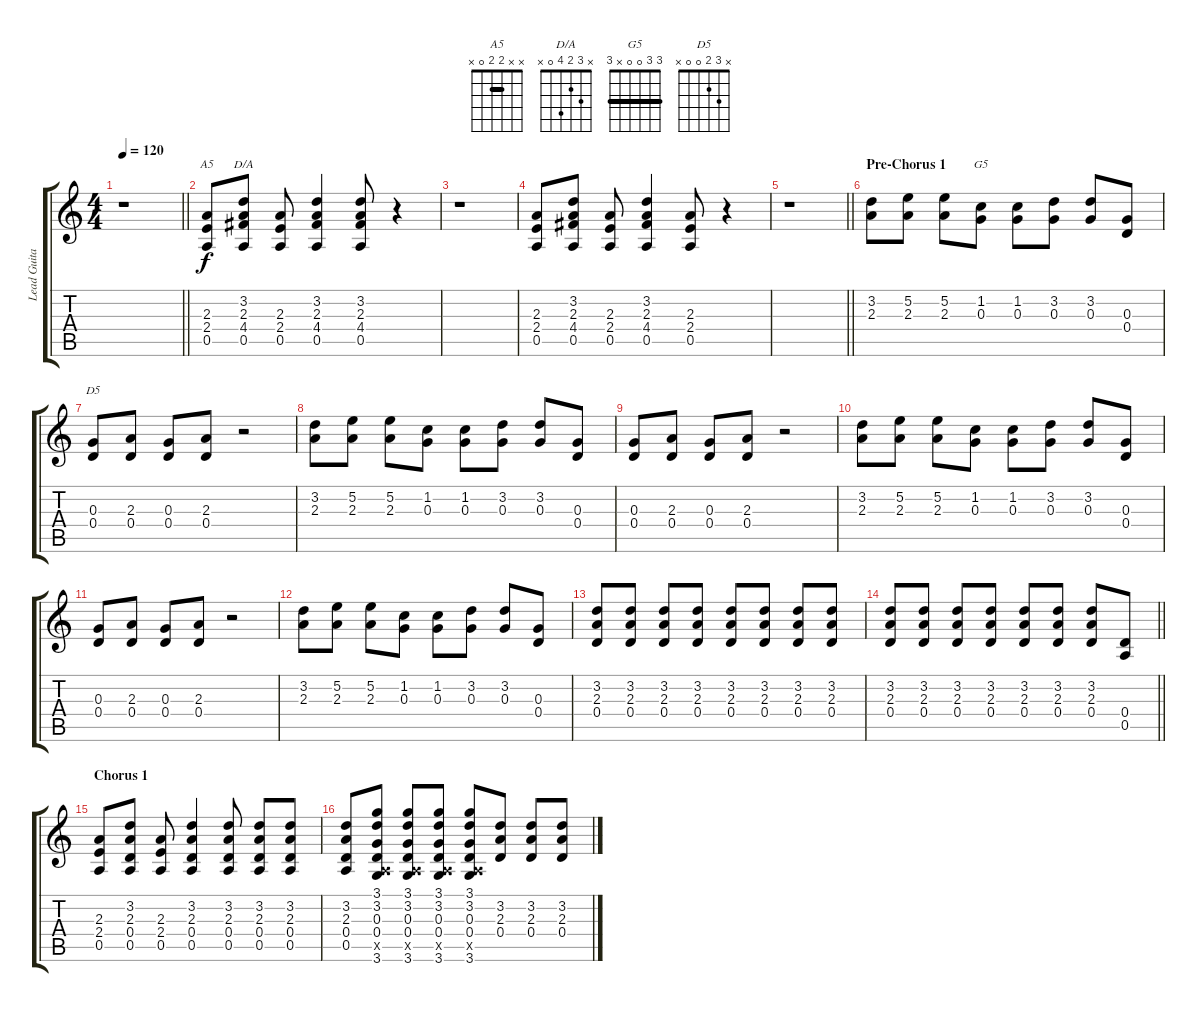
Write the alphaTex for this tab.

\track ("Lead Guitar (Angus Young)" "Lead Guita") {instrument overdrivenguitar}
\staff {score tabs}
\tuning (E4 B3 G3 D3 A2 E2) {hide}
\chord ("A5" x x 2 2 0 x) {barre 2}
\chord ("D/A" x 3 2 4 0 x)
\chord ("G5" 3 3 0 0 x 3) {barre 3}
\chord ("D5" x 3 2 0 0 x)
\ts (4 4)
\tempo 120
\clef g2
\barLineRight lightlight
\ks c
r.1{dy f} |
(2.3 2.4 0.5).8{ch "A5"} (3.2 2.3 4.4 0.5).8{ch "D/A"} (2.3 2.4 0.5).8 (3.2 2.3 4.4 0.5).4 (3.2 2.3 4.4 0.5).8 r.4 |
r.1 |
(2.3 2.4 0.5).8 (3.2 2.3 4.4 0.5).8 (2.3 2.4 0.5).8 (3.2 2.3 4.4 0.5).4 (2.3 2.4 0.5).8 r.4 |
\barLineRight lightlight
r.1 |
\section ("" "Pre-Chorus 1")
(3.2 2.3).8 (5.2 2.3).8 (5.2 2.3).8 (1.2 0.3).8{ch "G5"} (1.2 0.3).8 (3.2 0.3).8 (3.2 0.3).8 (0.3 0.4).8 |
(0.3 0.4).8{ch "D5"} (2.3 0.4).8 (0.3 0.4).8 (2.3 0.4).8 r.2 |
(3.2 2.3).8 (5.2 2.3).8 (5.2 2.3).8 (1.2 0.3).8 (1.2 0.3).8 (3.2 0.3).8 (3.2 0.3).8 (0.3 0.4).8 |
(0.3 0.4).8 (2.3 0.4).8 (0.3 0.4).8 (2.3 0.4).8 r.2 |
(3.2 2.3).8 (5.2 2.3).8 (5.2 2.3).8 (1.2 0.3).8 (1.2 0.3).8 (3.2 0.3).8 (3.2 0.3).8 (0.3 0.4).8 |
(0.3 0.4).8 (2.3 0.4).8 (0.3 0.4).8 (2.3 0.4).8 r.2 |
(3.2 2.3).8 (5.2 2.3).8 (5.2 2.3).8 (1.2 0.3).8 (1.2 0.3).8 (3.2 0.3).8 (3.2 0.3).8 (0.3 0.4).8 |
(3.2 2.3 0.4).8 (3.2 2.3 0.4).8 (3.2 2.3 0.4).8 (3.2 2.3 0.4).8 (3.2 2.3 0.4).8 (3.2 2.3 0.4).8 (3.2 2.3 0.4).8 (3.2 2.3 0.4).8 |
\barLineRight lightlight
(3.2 2.3 0.4).8 (3.2 2.3 0.4).8 (3.2 2.3 0.4).8 (3.2 2.3 0.4).8 (3.2 2.3 0.4).8 (3.2 2.3 0.4).8 (3.2 2.3 0.4).8 (0.4 0.5).8 |
\section ("" "Chorus 1")
(2.3 2.4 0.5).8 (3.2 2.3 0.4 0.5).8 (2.3 2.4 0.5).8 (3.2 2.3 0.4 0.5).4 (3.2 2.3 0.4 0.5).8 (3.2 2.3 0.4 0.5).8 (3.2 2.3 0.4 0.5).8 |
(3.2 2.3 0.4 0.5).8 (3.1 3.2 0.3 0.4 0.5{x} 3.6).8 (3.1 3.2 0.3 0.4 0.5{x} 3.6).8 (3.1 3.2 0.3 0.4 0.5{x} 3.6).8 (3.1 3.2 0.3 0.4 0.5{x} 3.6).8 (3.2 2.3 0.4).8 (3.2 2.3 0.4).8 (3.2 2.3 0.4).8
